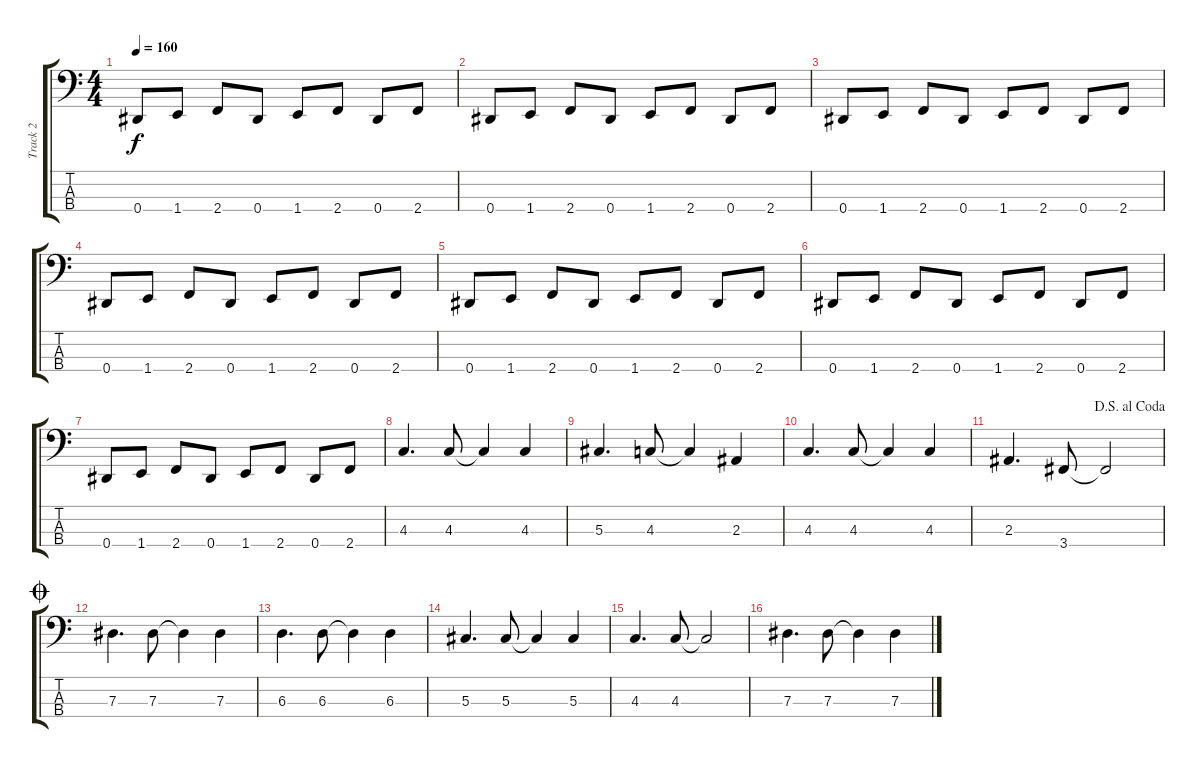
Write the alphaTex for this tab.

\track ("Track 2" "Track 2") {instrument electricbassfinger}
\staff {score tabs}
\tuning (Gb2 Db2 Ab1 Eb1) {hide}
\ts (4 4)
\tempo 160
\clef f4
\ks c
0.4.8{dy f} 1.4.8 2.4.8 0.4.8 1.4.8 2.4.8 0.4.8 2.4.8 |
0.4.8 1.4.8 2.4.8 0.4.8 1.4.8 2.4.8 0.4.8 2.4.8 |
0.4.8 1.4.8 2.4.8 0.4.8 1.4.8 2.4.8 0.4.8 2.4.8 |
0.4.8 1.4.8 2.4.8 0.4.8 1.4.8 2.4.8 0.4.8 2.4.8 |
0.4.8 1.4.8 2.4.8 0.4.8 1.4.8 2.4.8 0.4.8 2.4.8 |
0.4.8 1.4.8 2.4.8 0.4.8 1.4.8 2.4.8 0.4.8 2.4.8 |
0.4.8 1.4.8 2.4.8 0.4.8 1.4.8 2.4.8 0.4.8 2.4.8 |
4.3.4{d} 4.3.8 4.3{t}.4 4.3.4 |
5.3.4{d} 4.3.8 4.3{t}.4 2.3.4 |
4.3.4{d} 4.3.8 4.3{t}.4 4.3.4 |
\jump dalsegnoalcoda
2.3.4{d} 3.4.8 3.4{t}.2 |
\jump coda
7.3.4{d} 7.3.8 7.3{t}.4 7.3.4 |
6.3.4{d} 6.3.8 6.3{t}.4 6.3.4 |
5.3.4{d} 5.3.8 5.3{t}.4 5.3.4 |
4.3.4{d} 4.3.8 4.3{t}.2 |
7.3.4{d} 7.3.8 7.3{t}.4 7.3.4
